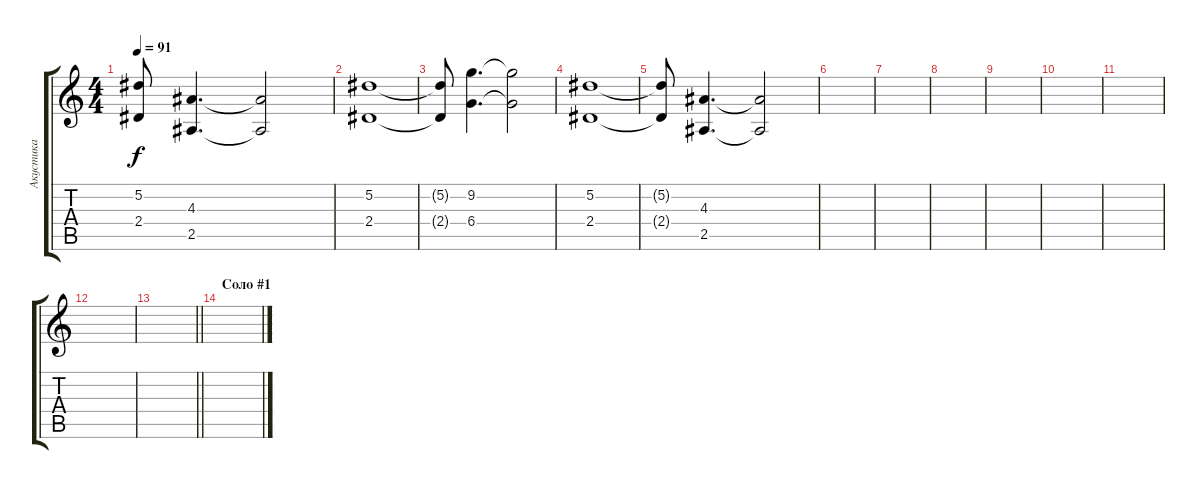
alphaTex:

\track ("Акустика" "Акустика") {instrument acousticguitarsteel}
\staff {score tabs}
\tuning (Eb4 Bb3 Gb3 Db3 Ab2 Eb2) {hide}
\ts (4 4)
\tempo 91
\clef g2
\ks c
(5.2{t} 2.4{t}).8{dy f} (4.3 2.5).4{d} (4.3{t} 2.5{t}).2 |
(5.2 2.4).1 |
(5.2{t} 2.4{t}).8 (9.2 6.4).4{d} (9.2{t} 6.4{t}).2 |
(5.2 2.4).1 |
(5.2{t} 2.4{t}).8 (4.3 2.5).4{d} (4.3{t} 2.5{t}).2 |
|
|
|
|
|
|
|
\barLineRight lightlight
|
\section ("" "Соло #1")
